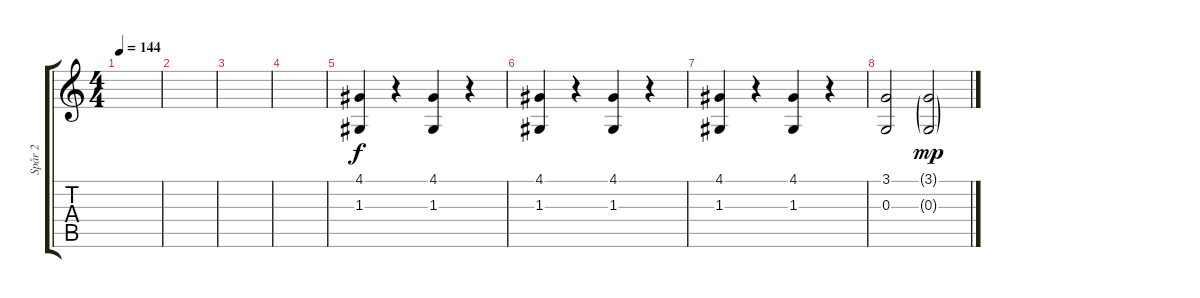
\track ("Spår 2" "Spår 2") {instrument pizzicatostrings}
\staff {score tabs}
\tuning (E4 B3 G3 D3 A2 E2) {hide}
\ts (4 4)
\tempo 144
\clef g2
\ks c
|
|
|
|
(4.1 1.3).4 r.4 (4.1 1.3).4 r.4 |
(4.1 1.3).4 r.4 (4.1 1.3).4 r.4 |
(4.1 1.3).4 r.4 (4.1 1.3).4 r.4 |
(3.1 0.3).2 (3.1{g} 0.3{g}).2{dy mp}
